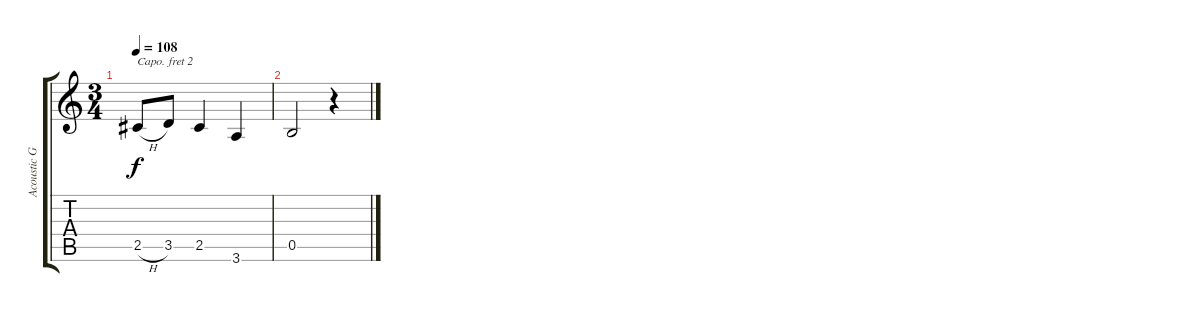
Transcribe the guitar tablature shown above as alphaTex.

\track ("Acoustic Guitar" "Acoustic G") {instrument acousticguitarnylon}
\staff {score tabs}
\capo 2
\tuning (E4 B3 G3 D3 A2 E2) {hide}
\ts (3 4)
\tempo 108
\clef g2
\ks c
2.5{h}.8{dy f} 3.5.8 2.5.4 3.6.4 |
0.5.2 r.4
